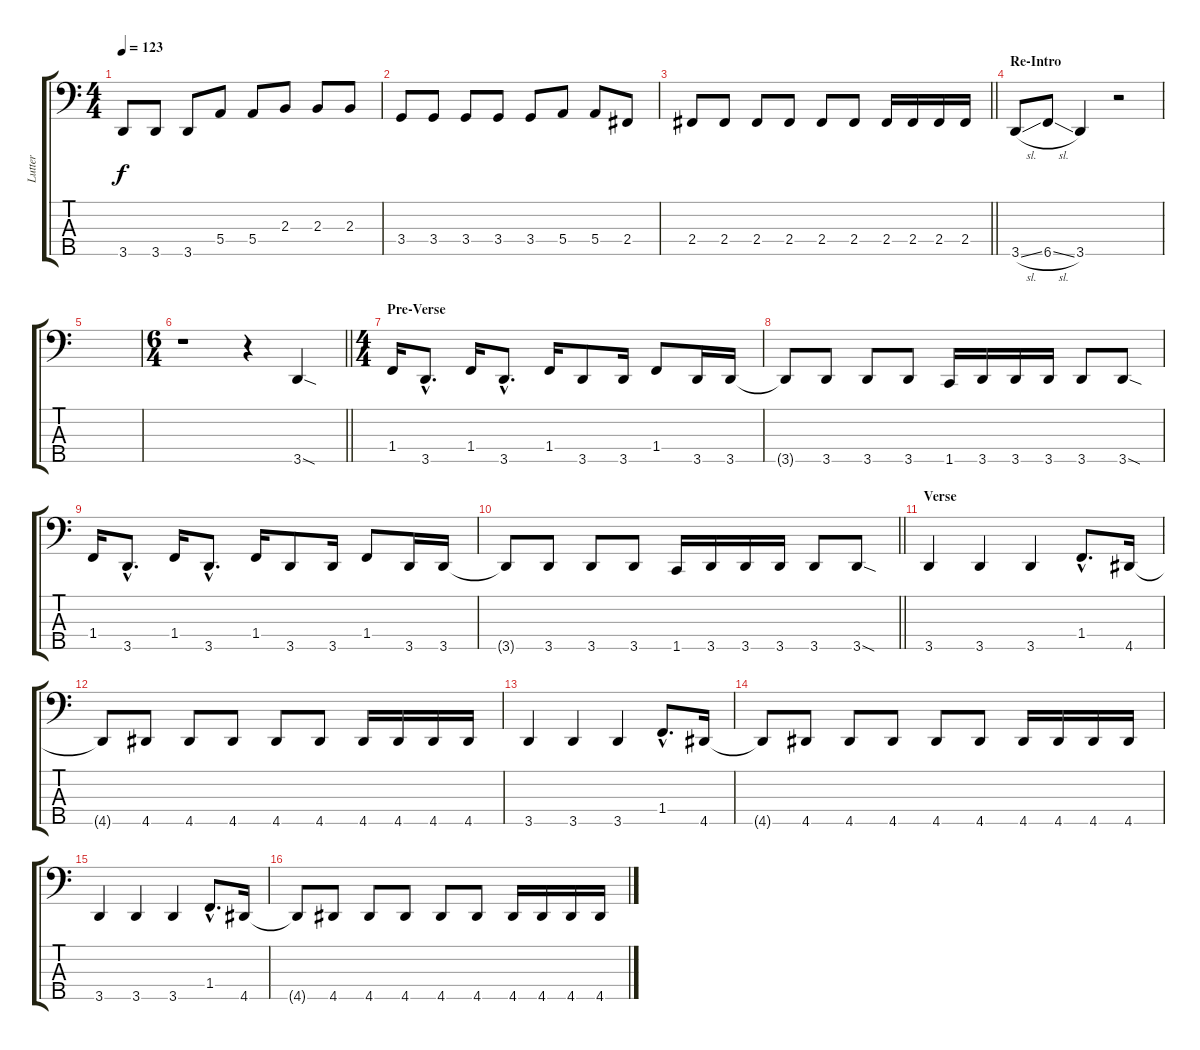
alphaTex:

\track ("Lutter" "Lutter") {instrument electricbasspick}
\staff {score tabs}
\tuning (G2 D2 A1 E1 B0) {hide}
\ts (4 4)
\tempo 123
\clef f4
\ks c
3.5.8{dy f} 3.5.8 3.5.8 5.4.8 5.4.8 2.3.8 2.3.8 2.3.8 |
3.4.8 3.4.8 3.4.8 3.4.8 3.4.8 5.4.8 5.4.8 2.4.8 |
\barLineRight lightlight
2.4.8 2.4.8 2.4.8 2.4.8 2.4.8 2.4.8 2.4.16 2.4.16 2.4.16 2.4.16 |
\section ("" "Re-Intro")
3.5{sl}.8 6.5{sl}.8 3.5.4 r.2 |
|
\ts (6 4)
\barLineRight lightlight
r.1 r.4 3.5{sod}.4 |
\ts (4 4)
\section ("" "Pre-Verse")
1.4.16 3.5{hac}.8{d} 1.4.16 3.5{hac}.8{d} 1.4.16 3.5.8 3.5.16 1.4.8 3.5.16 3.5.16 |
3.5{t}.8 3.5.8 3.5.8 3.5.8 1.5.16 3.5.16 3.5.16 3.5.16 3.5.8 3.5{sod}.8 |
1.4.16 3.5{hac}.8{d} 1.4.16 3.5{hac}.8{d} 1.4.16 3.5.8 3.5.16 1.4.8 3.5.16 3.5.16 |
\barLineRight lightlight
3.5{t}.8 3.5.8 3.5.8 3.5.8 1.5.16 3.5.16 3.5.16 3.5.16 3.5.8 3.5{sod}.8 |
\section ("" "Verse")
3.5.4 3.5.4 3.5.4 1.4{hac}.8{d} 4.5.16 |
4.5{t}.8 4.5.8 4.5.8 4.5.8 4.5.8 4.5.8 4.5.16 4.5.16 4.5.16 4.5.16 |
3.5.4 3.5.4 3.5.4 1.4{hac}.8{d} 4.5.16 |
4.5{t}.8 4.5.8 4.5.8 4.5.8 4.5.8 4.5.8 4.5.16 4.5.16 4.5.16 4.5.16 |
3.5.4 3.5.4 3.5.4 1.4{hac}.8{d} 4.5.16 |
4.5{t}.8 4.5.8 4.5.8 4.5.8 4.5.8 4.5.8 4.5.16 4.5.16 4.5.16 4.5.16
